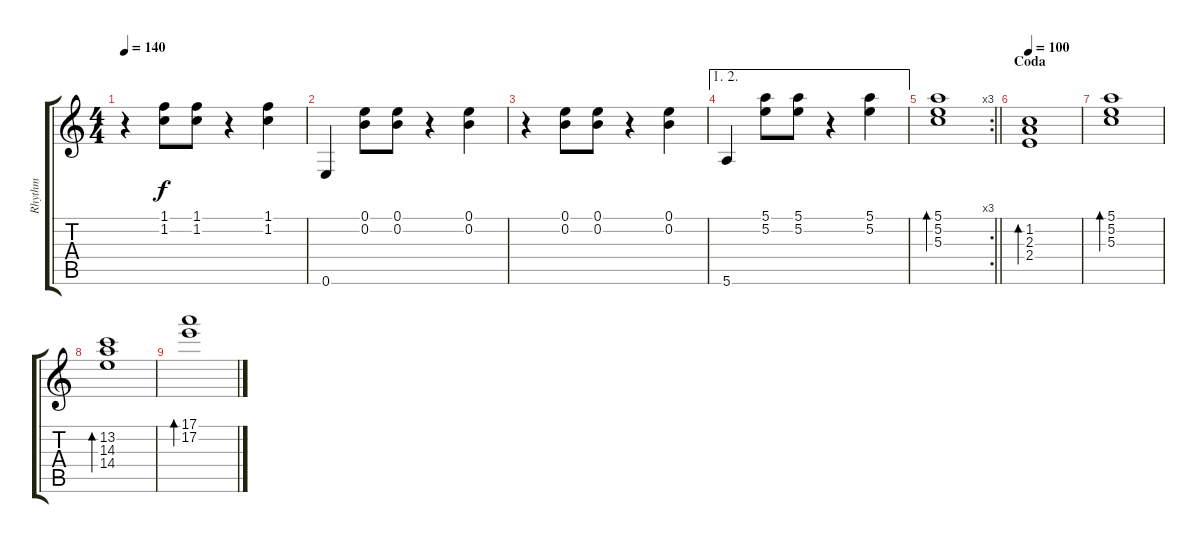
\track ("Rhythm" "Rhythm") {instrument electricguitarclean}
\staff {score tabs}
\tuning (E4 B3 G3 D3 A2 E2) {hide}
\ts (4 4)
\tempo 140
\clef g2
\ks c
r.4{dy f} (1.1 1.2).8 (1.1 1.2).8 r.4 (1.1 1.2).4 |
0.6.4 (0.1 0.2).8 (0.1 0.2).8 r.4 (0.1 0.2).4 |
r.4 (0.1 0.2).8 (0.1 0.2).8 r.4 (0.1 0.2).4 |
\ae (1 2)
5.6.4 (5.1 5.2).8 (5.1 5.2).8 r.4 (5.1 5.2).4 |
\rc 3
\barLineRight lightlight
(5.1 5.2 5.3).1{bd 240} |
\section ("" "Coda")
\tempo 100
(1.2 2.3 2.4).1{bd 240} |
(5.1 5.2 5.3).1{bd 240} |
(13.2 14.3 14.4).1{bd 240} |
(17.1 17.2).1{bd 240}
